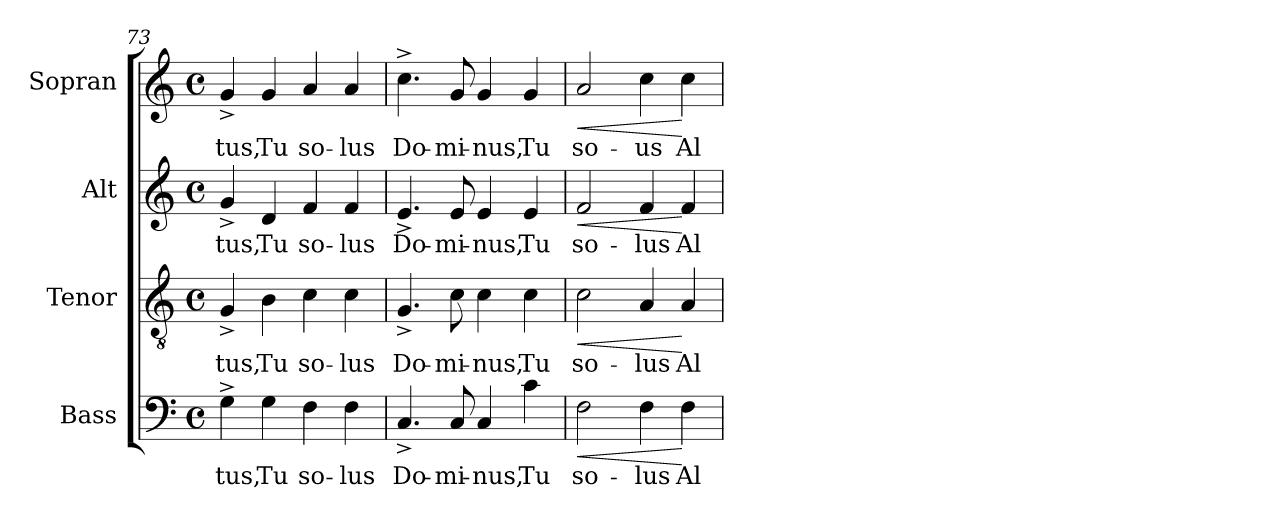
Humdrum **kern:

**kern	**text	**dynam	**kern	**text	**dynam	**kern	**text	**dynam	**kern	**text	**dynam
*part4	*part4	*part4	*part3	*part3	*part3	*part2	*part2	*part2	*part1	*part1	*part1
*staff4	*staff4	*staff4	*staff3	*staff3	*staff3	*staff2	*staff2	*staff2	*staff1	*staff1	*staff1
*I"Bass	*	*	*I"Tenor	*	*	*I"Alt	*	*	*I"Sopran	*	*
*I'B.	*	*	*I'T.	*	*	*I'A.	*	*	*I'S.	*	*
*clefF4	*	*	*clefGv2	*	*	*clefG2	*	*	*clefG2	*	*
*k[]	*	*	*k[]	*	*	*k[]	*	*	*k[]	*	*
*C:	*	*	*C:	*	*	*C:	*	*	*C:	*	*
*M4/4	*	*	*M4/4	*	*	*M4/4	*	*	*M4/4	*	*
*met(c)	*	*	*met(c)	*	*	*met(c)	*	*	*met(c)	*	*
=73	=73	=73	=73	=73	=73	=73	=73	=73	=73	=73	=73
!	!LO:LY:b	!	!	!LO:LY:b	!	!	!LO:LY:b	!	!	!LO:LY:b	!
4G^>\	-tus,	.	4G^</	-tus,	.	4g^</	-tus,	.	4g^</	-tus,	.
!	!LO:LY:b	!	!	!LO:LY:b	!	!	!LO:LY:b	!	!	!LO:LY:b	!
4G\	Tu	.	4B\	Tu	.	4d/	Tu	.	4g/	Tu	.
!	!LO:LY:b	!	!	!LO:LY:b	!	!	!LO:LY:b	!	!	!LO:LY:b	!
4F\	so-	.	4c\	so-	.	4f/	so-	.	4a/	so-	.
!	!LO:LY:b	!	!	!LO:LY:b	!	!	!LO:LY:b	!	!	!LO:LY:b	!
4F\	-lus	.	4c\	-lus	.	4f/	-lus	.	4a/	-lus	.
=74	=74	=74	=74	=74	=74	=74	=74	=74	=74	=74	=74
!	!LO:LY:b	!	!	!LO:LY:b	!	!	!LO:LY:b	!	!	!LO:LY:b	!
4.C^</	Do-	.	4.G^</	Do-	.	4.e^</	Do-	.	4.cc^>\	Do-	.
!	!LO:LY:b	!	!	!LO:LY:b	!	!	!LO:LY:b	!	!	!LO:LY:b	!
8C/	-mi-	.	8c\	-mi-	.	8e/	-mi-	.	8g/	-mi-	.
!	!LO:LY:b	!	!	!LO:LY:b	!	!	!LO:LY:b	!	!	!LO:LY:b	!
4C/	-nus,	.	4c\	-nus,	.	4e/	-nus,	.	4g/	-nus,	.
!	!LO:LY:b	!	!	!LO:LY:b	!	!	!LO:LY:b	!	!	!LO:LY:b	!
4c\	Tu	.	4c\	Tu	.	4e/	Tu	.	4g/	Tu	.
!!LO:LB:g=z
=75	=75	=75	=75	=75	=75	=75	=75	=75	=75	=75	=75
!	!LO:LY:b	!LO:HP:b	!	!LO:LY:b	!LO:HP:b	!	!LO:LY:b	!LO:HP:b	!	!LO:LY:b	!LO:HP:b
2F\	so-	<	2c\	so-	<	2f/	so-	<	2a/	so-	<
!	!LO:LY:b	!	!	!LO:LY:b	!	!	!LO:LY:b	!	!	!LO:LY:b	!
4F\	-lus	.	4A/	-lus	.	4f/	-lus	.	4cc\	-us	.
!	!LO:LY:b	!	!	!LO:LY:b	!	!	!LO:LY:b	!	!	!LO:LY:b	!
4F\	Al-	[	4A/	Al-	[	4f/	Al-	[	4cc\	Al-	[
=	=	=	=	=	=	=	=	=	=	=	=
*-	*-	*-	*-	*-	*-	*-	*-	*-	*-	*-	*-
